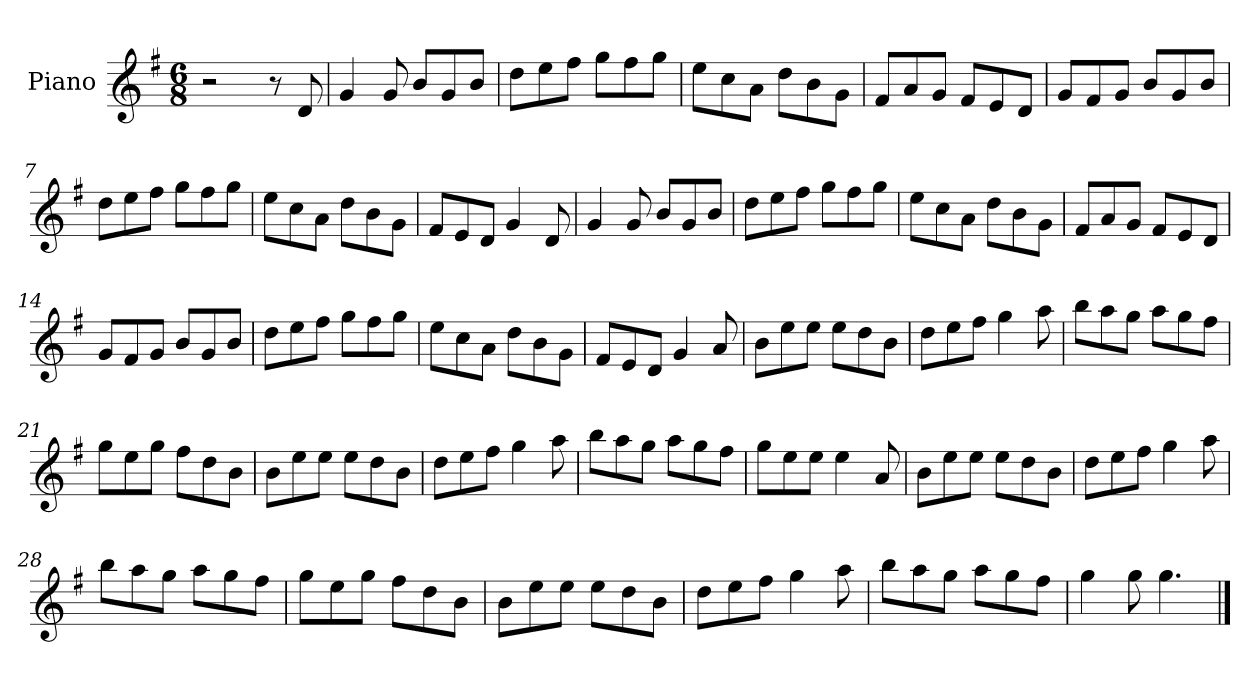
**kern
*part1
*staff1
*I"Piano
*I'Pno
*clefG2
*k[f#]
*M6/8
=1
2r
8r
8d/
=2
4g/
8g/
8b/L
8g/
8b/J
=3
8dd\L
8ee\
8ff#\J
8gg\L
8ff#\
8gg\J
=4
8ee\L
8cc\
8a\J
8dd\L
8b\
8g\J
=5
8f#/L
8a/
8g/J
8f#/L
8e/
8d/J
=6
8g/L
8f#/
8g/J
8b/L
8g/
8b/J
=7
8dd\L
8ee\
8ff#\J
8gg\L
8ff#\
8gg\J
=8
8ee\L
8cc\
8a\J
8dd\L
8b\
8g\J
=9
8f#/L
8e/
8d/J
4g/
8d/
=10
4g/
8g/
8b/L
8g/
8b/J
=11
8dd\L
8ee\
8ff#\J
8gg\L
8ff#\
8gg\J
=12
8ee\L
8cc\
8a\J
8dd\L
8b\
8g\J
=13
8f#/L
8a/
8g/J
8f#/L
8e/
8d/J
=14
8g/L
8f#/
8g/J
8b/L
8g/
8b/J
=15
8dd\L
8ee\
8ff#\J
8gg\L
8ff#\
8gg\J
=16
8ee\L
8cc\
8a\J
8dd\L
8b\
8g\J
=17
8f#/L
8e/
8d/J
4g/
8a/
=18
8b\L
8ee\
8ee\J
8ee\L
8dd\
8b\J
=19
8dd\L
8ee\
8ff#\J
4gg\
8aa\
=20
8bb\L
8aa\
8gg\J
8aa\L
8gg\
8ff#\J
=21
8gg\L
8ee\
8gg\J
8ff#\L
8dd\
8b\J
=22
8b\L
8ee\
8ee\J
8ee\L
8dd\
8b\J
=23
8dd\L
8ee\
8ff#\J
4gg\
8aa\
=24
8bb\L
8aa\
8gg\J
8aa\L
8gg\
8ff#\J
=25
8gg\L
8ee\
8ee\J
4ee\
8a/
=26
8b\L
8ee\
8ee\J
8ee\L
8dd\
8b\J
=27
8dd\L
8ee\
8ff#\J
4gg\
8aa\
=28
8bb\L
8aa\
8gg\J
8aa\L
8gg\
8ff#\J
=29
8gg\L
8ee\
8gg\J
8ff#\L
8dd\
8b\J
=30
8b\L
8ee\
8ee\J
8ee\L
8dd\
8b\J
=31
8dd\L
8ee\
8ff#\J
4gg\
8aa\
=32
8bb\L
8aa\
8gg\J
8aa\L
8gg\
8ff#\J
=33
4gg\
8gg\
4.gg\
==
*-
